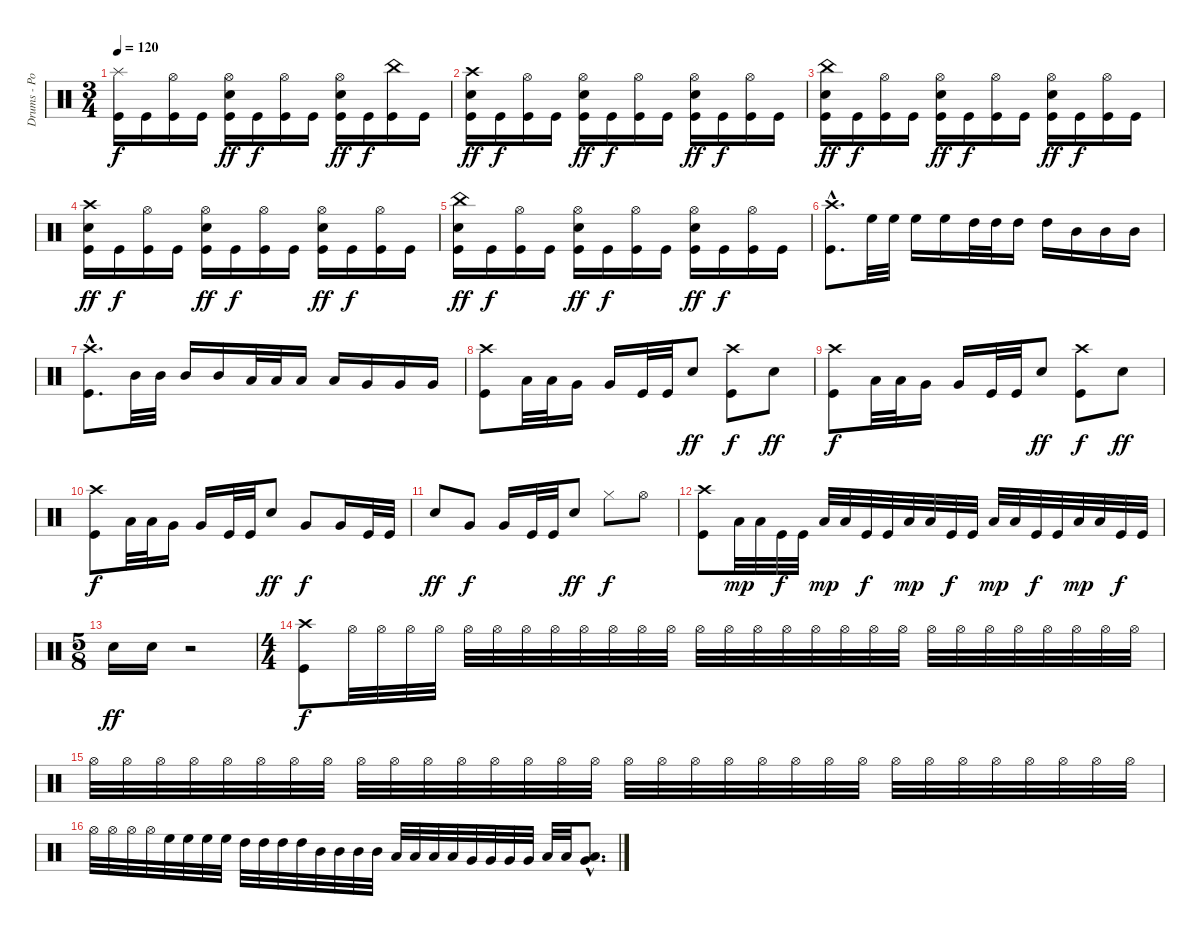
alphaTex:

\track ("Drums - Portnoy" "Drums - Po") {instrument percussion}
\staff {score}
\articulation defaults
\ts (3 4)
\tempo 120
\clef neutral
\ks c
("Splash (hit)" "Kick (hit)").16{dy f} "Kick (hit)".16 ("Hi-Hat (open)" "Kick (hit)").16 "Kick (hit)".16 ("Hi-Hat (open)" "Electric Snare (hit)" "Kick (hit)").16{dy ff} "Kick (hit)".16{dy f} ("Hi-Hat (open)" "Kick (hit)").16 "Kick (hit)".16 ("Hi-Hat (open)" "Electric Snare (hit)" "Kick (hit)").16{dy ff} "Kick (hit)".16{dy f} ("China (hit)" "Kick (hit)").16 "Kick (hit)".16 |
("Crash high (hit)" "Electric Snare (hit)" "Kick (hit)").16{dy ff} "Kick (hit)".16{dy f} ("Hi-Hat (open)" "Kick (hit)").16 "Kick (hit)".16 ("Hi-Hat (open)" "Electric Snare (hit)" "Kick (hit)").16{dy ff} "Kick (hit)".16{dy f} ("Hi-Hat (open)" "Kick (hit)").16 "Kick (hit)".16 ("Hi-Hat (open)" "Electric Snare (hit)" "Kick (hit)").16{dy ff} "Kick (hit)".16{dy f} ("Hi-Hat (open)" "Kick (hit)").16 "Kick (hit)".16 |
("China (hit)" "Electric Snare (hit)" "Kick (hit)").16{dy ff} "Kick (hit)".16{dy f} ("Hi-Hat (open)" "Kick (hit)").16 "Kick (hit)".16 ("Hi-Hat (open)" "Electric Snare (hit)" "Kick (hit)").16{dy ff} "Kick (hit)".16{dy f} ("Hi-Hat (open)" "Kick (hit)").16 "Kick (hit)".16 ("Hi-Hat (open)" "Electric Snare (hit)" "Kick (hit)").16{dy ff} "Kick (hit)".16{dy f} ("Hi-Hat (open)" "Kick (hit)").16 "Kick (hit)".16 |
("Crash high (hit)" "Electric Snare (hit)" "Kick (hit)").16{dy ff} "Kick (hit)".16{dy f} ("Hi-Hat (open)" "Kick (hit)").16 "Kick (hit)".16 ("Hi-Hat (open)" "Electric Snare (hit)" "Kick (hit)").16{dy ff} "Kick (hit)".16{dy f} ("Hi-Hat (open)" "Kick (hit)").16 "Kick (hit)".16 ("Hi-Hat (open)" "Electric Snare (hit)" "Kick (hit)").16{dy ff} "Kick (hit)".16{dy f} ("Hi-Hat (open)" "Kick (hit)").16 "Kick (hit)".16 |
("China (hit)" "Electric Snare (hit)" "Kick (hit)").16{dy ff} "Kick (hit)".16{dy f} ("Hi-Hat (open)" "Kick (hit)").16 "Kick (hit)".16 ("Hi-Hat (open)" "Electric Snare (hit)" "Kick (hit)").16{dy ff} "Kick (hit)".16{dy f} ("Hi-Hat (open)" "Kick (hit)").16 "Kick (hit)".16 ("Hi-Hat (open)" "Electric Snare (hit)" "Kick (hit)").16{dy ff} "Kick (hit)".16{dy f} ("Hi-Hat (open)" "Kick (hit)").16 "Kick (hit)".16 |
("Crash high (hit)"{hac} "Kick (hit)"{hac}).8{d} "High Floor Tom (hit)".32 "High Floor Tom (hit)".32 "High Floor Tom (hit)".16 "High Floor Tom (hit)".16 "High Tom (hit)".32 "High Tom (hit)".32 "High Tom (hit)".16 "High Tom (hit)".16 "Mid Tom (hit)".16 "Mid Tom (hit)".16 "Mid Tom (hit)".16 |
("Crash high (hit)"{hac} "Kick (hit)"{hac}).8{d} "Mid Tom (hit)".32 "Mid Tom (hit)".32 "Mid Tom (hit)".16 "Mid Tom (hit)".16 "Low Tom (hit)".32 "Low Tom (hit)".32 "Low Tom (hit)".16 "Low Tom (hit)".16 "Very Low Tom (hit)".16 "Very Low Tom (hit)".16 "Very Low Tom (hit)".16 |
("Crash high (hit)" "Kick (hit)").8 "Low Tom (hit)".32 "Low Tom (hit)".32 "Very Low Tom (hit)".16 "Very Low Tom (hit)".16 "Kick (hit)".32 "Kick (hit)".32 "Electric Snare (hit)".8{dy ff} ("Crash high (hit)" "Kick (hit)").8{dy f} "Electric Snare (hit)".8{dy ff} |
("Crash high (hit)" "Kick (hit)").8{dy f} "Low Tom (hit)".32 "Low Tom (hit)".32 "Very Low Tom (hit)".16 "Very Low Tom (hit)".16 "Kick (hit)".32 "Kick (hit)".32 "Electric Snare (hit)".8{dy ff} ("Crash high (hit)" "Kick (hit)").8{dy f} "Electric Snare (hit)".8{dy ff} |
("Crash high (hit)" "Kick (hit)").8{dy f} "Low Tom (hit)".32 "Low Tom (hit)".32 "Very Low Tom (hit)".16 "Very Low Tom (hit)".16 "Kick (hit)".32 "Kick (hit)".32 "Electric Snare (hit)".8{dy ff} "Very Low Tom (hit)".8{dy f} "Very Low Tom (hit)".16 "Kick (hit)".32 "Kick (hit)".32 |
"Electric Snare (hit)".8{dy ff} "Very Low Tom (hit)".8{dy f} "Very Low Tom (hit)".16 "Kick (hit)".32 "Kick (hit)".32 "Electric Snare (hit)".8{dy ff} "Hi-Hat (closed)".8{dy f} "Hi-Hat (open)".8 |
("Crash high (hit)" "Kick (hit)").8 "Low Floor Tom (hit)".32{dy mp} "Low Floor Tom (hit)".32 "Kick (hit)".32{dy f} "Kick (hit)".32 "Low Floor Tom (hit)".32{dy mp} "Low Floor Tom (hit)".32 "Kick (hit)".32{dy f} "Kick (hit)".32 "Low Floor Tom (hit)".32{dy mp} "Low Floor Tom (hit)".32 "Kick (hit)".32{dy f} "Kick (hit)".32 "Low Floor Tom (hit)".32{dy mp} "Low Floor Tom (hit)".32 "Kick (hit)".32{dy f} "Kick (hit)".32 "Low Floor Tom (hit)".32{dy mp} "Low Floor Tom (hit)".32 "Kick (hit)".32{dy f} "Kick (hit)".32 |
\ts (5 8)
"Electric Snare (hit)".16{dy ff} "Electric Snare (hit)".16 r.2 |
\ts (4 4)
("Crash high (hit)" "Kick (hit)").8{dy f} "Hi-Hat (open)".32 "Hi-Hat (open)".32 "Hi-Hat (open)".32 "Hi-Hat (open)".32 "Hi-Hat (open)".32 "Hi-Hat (open)".32 "Hi-Hat (open)".32 "Hi-Hat (open)".32 "Hi-Hat (open)".32 "Hi-Hat (open)".32 "Hi-Hat (open)".32 "Hi-Hat (open)".32 "Hi-Hat (open)".32 "Hi-Hat (open)".32 "Hi-Hat (open)".32 "Hi-Hat (open)".32 "Hi-Hat (open)".32 "Hi-Hat (open)".32 "Hi-Hat (open)".32 "Hi-Hat (open)".32 "Hi-Hat (open)".32 "Hi-Hat (open)".32 "Hi-Hat (open)".32 "Hi-Hat (open)".32 "Hi-Hat (open)".32 "Hi-Hat (open)".32 "Hi-Hat (open)".32 "Hi-Hat (open)".32 |
"Hi-Hat (open)".32 "Hi-Hat (open)".32 "Hi-Hat (open)".32 "Hi-Hat (open)".32 "Hi-Hat (open)".32 "Hi-Hat (open)".32 "Hi-Hat (open)".32 "Hi-Hat (open)".32 "Hi-Hat (open)".32 "Hi-Hat (open)".32 "Hi-Hat (open)".32 "Hi-Hat (open)".32 "Hi-Hat (open)".32 "Hi-Hat (open)".32 "Hi-Hat (open)".32 "Hi-Hat (open)".32 "Hi-Hat (open)".32 "Hi-Hat (open)".32 "Hi-Hat (open)".32 "Hi-Hat (open)".32 "Hi-Hat (open)".32 "Hi-Hat (open)".32 "Hi-Hat (open)".32 "Hi-Hat (open)".32 "Hi-Hat (open)".32 "Hi-Hat (open)".32 "Hi-Hat (open)".32 "Hi-Hat (open)".32 "Hi-Hat (open)".32 "Hi-Hat (open)".32 "Hi-Hat (open)".32 "Hi-Hat (open)".32 |
"Hi-Hat (open)".32 "Hi-Hat (open)".32 "Hi-Hat (open)".32 "Hi-Hat (open)".32 "High Floor Tom (hit)".32 "High Floor Tom (hit)".32 "High Floor Tom (hit)".32 "High Floor Tom (hit)".32 "High Tom (hit)".32 "High Tom (hit)".32 "High Tom (hit)".32 "High Tom (hit)".32 "Mid Tom (hit)".32 "Mid Tom (hit)".32 "Mid Tom (hit)".32 "Mid Tom (hit)".32 "Low Tom (hit)".32 "Low Tom (hit)".32 "Low Tom (hit)".32 "Low Tom (hit)".32 "Very Low Tom (hit)".32 "Very Low Tom (hit)".32 "Very Low Tom (hit)".32 "Very Low Tom (hit)".32 "Low Floor Tom (hit)".32 "Low Floor Tom (hit)".32 ("Low Floor Tom (hit)"{hac} "Very Low Tom (hit)"{hac}).8{d}
